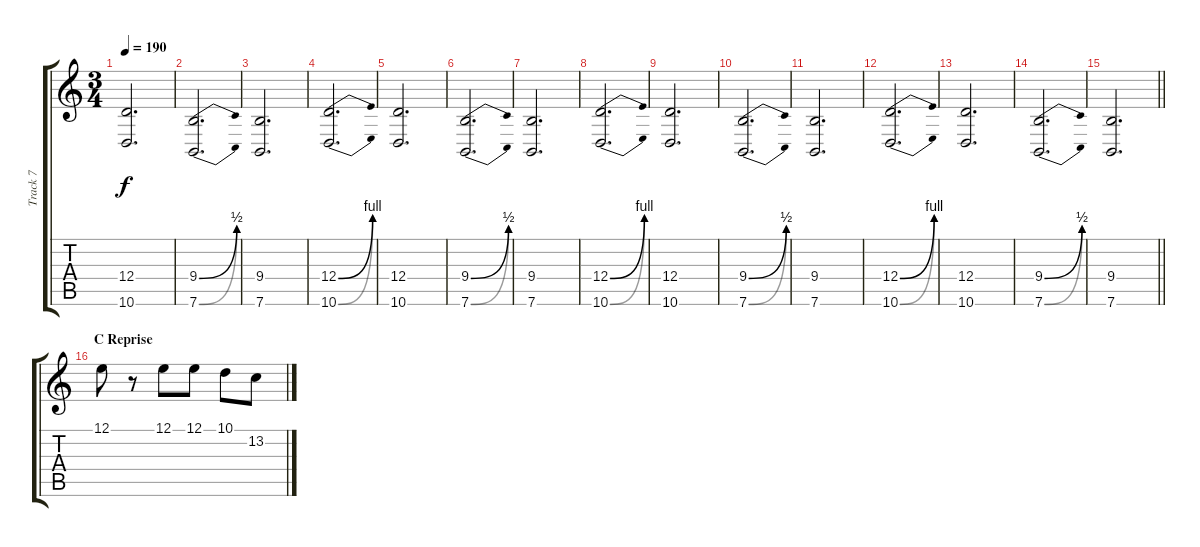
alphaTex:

\track ("Track 7" "Track 7") {instrument stringensemble1}
\staff {score tabs}
\tuning (E4 B3 G3 D3 A2 E2) {hide}
\ts (3 4)
\tempo 190
\clef g2
\ks c
(12.4 10.6).2{d dy f} |
(9.4{be (bend 0 0 60 2)} 7.6{be (bend 0 0 60 2)}).2{d} |
(9.4 7.6).2{d} |
(12.4{be (bend 0 0 60 4)} 10.6{be (bend 0 0 60 4)}).2{d} |
(12.4 10.6).2{d} |
(9.4{be (bend 0 0 60 2)} 7.6{be (bend 0 0 60 2)}).2{d} |
(9.4 7.6).2{d} |
(12.4{be (bend 0 0 60 4)} 10.6{be (bend 0 0 60 4)}).2{d} |
(12.4 10.6).2{d} |
(9.4{be (bend 0 0 60 2)} 7.6{be (bend 0 0 60 2)}).2{d} |
(9.4 7.6).2{d} |
(12.4{be (bend 0 0 60 4)} 10.6{be (bend 0 0 60 4)}).2{d} |
(12.4 10.6).2{d} |
(9.4{be (bend 0 0 60 2)} 7.6{be (bend 0 0 60 2)}).2{d} |
\barLineRight lightlight
(9.4 7.6).2{d} |
\section ("" "C Reprise")
12.1.8 r.8 12.1.8 12.1.8 10.1.8 13.2.8
